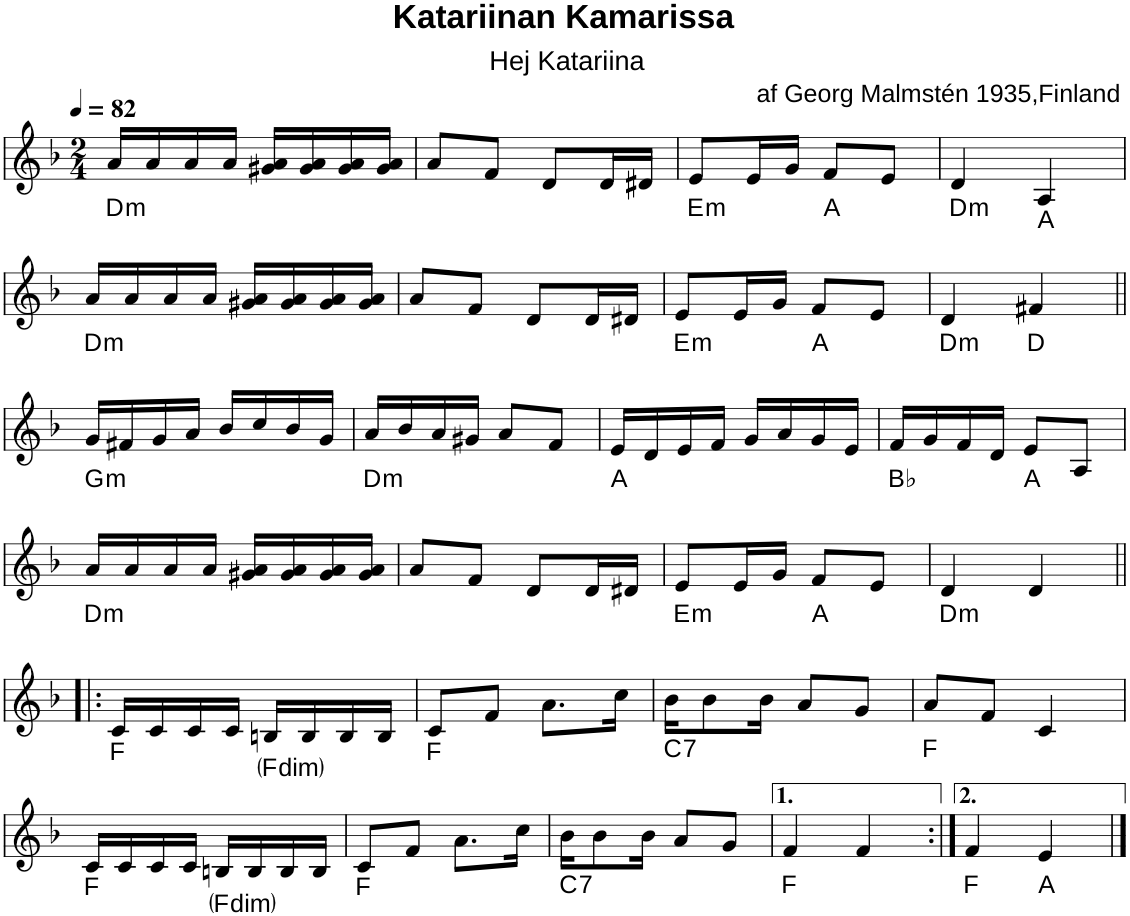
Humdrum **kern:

**kern	**harte
*part1	*part1
*staff1	*
*I"Piano	*
*I'Pno.	*
*clefG2	*
*k[b-]	*
*M2/4	*
*MM82	*
=1	=1
!	!LO:H:kt=m
16a/LL	D:min
16a/	.
16a/	.
16a/JJ	.
16g#X/ 16a/LL	.
16g#/ 16a/	.
16g#/ 16a/	.
16g#/ 16a/JJ	.
=2	=2
8a/L	.
8f/J	.
8d/L	.
16d/L	.
16d#X/JJ	.
=3	=3
!	!LO:H:kt=m
8e/L	E:min
16e/L	.
16g/JJ	.
8f/L	A:maj
8e/J	.
=4	=4
!	!LO:H:kt=m
4d/	D:min
4A/	A:maj
!!LO:LB:g=z
=5	=5
!	!LO:H:kt=m
16a/LL	D:min
16a/	.
16a/	.
16a/JJ	.
16g#X/ 16a/LL	.
16g#/ 16a/	.
16g#/ 16a/	.
16g#/ 16a/JJ	.
=6	=6
8a/L	.
8f/J	.
8d/L	.
16d/L	.
16d#X/JJ	.
=7	=7
!	!LO:H:kt=m
8e/L	E:min
16e/L	.
16g/JJ	.
8f/L	A:maj
8e/J	.
=8	=8
!	!LO:H:kt=m
4d/	D:min
4f#X/	D:maj
!!LO:LB:g=z
=9||	=9||
!	!LO:H:kt=m
16g/LL	G:min
16f#X/	.
16g/	.
16a/JJ	.
16b-/LL	.
16cc/	.
16b-/	.
16g/JJ	.
=10	=10
!	!LO:H:kt=m
16a/LL	D:min
16b-/	.
16a/	.
16g#X/JJ	.
8a/L	.
8f/J	.
=11	=11
16e/LL	A:maj
16d/	.
16e/	.
16f/JJ	.
16g/LL	.
16a/	.
16g/	.
16e/JJ	.
=12	=12
16f/LL	Bb:maj
16g/	.
16f/	.
16d/JJ	.
8e/L	A:maj
8A/J	.
!!LO:LB:g=z
=13	=13
!	!LO:H:kt=m
16a/LL	D:min
16a/	.
16a/	.
16a/JJ	.
16g#X/ 16a/LL	.
16g#/ 16a/	.
16g#/ 16a/	.
16g#/ 16a/JJ	.
=14	=14
8a/L	.
8f/J	.
8d/L	.
16d/L	.
16d#X/JJ	.
=15	=15
!	!LO:H:kt=m
8e/L	E:min
16e/L	.
16g/JJ	.
8f/L	A:maj
8e/J	.
=16	=16
!	!LO:H:kt=m
4d/	D:min
4d/	.
!!LO:LB:g=z
=17!|:	=17!|:
16c/LL	F:maj
16c/	.
16c/	.
16c/JJ	.
!	!LO:H:kt=dim
16Bn/LL	F:dim
16B/	.
16B/	.
16B/JJ	.
=18	=18
8c/L	F:maj
8f/J	.
8.a\L	.
16cc\Jk	.
=19	=19
!	!LO:H:kt=7
16b-\KL	C:7
8b-\	.
16b-\Jk	.
8a/L	.
8g/J	.
=20	=20
8a/L	F:maj
8f/J	.
4c/	.
!!LO:LB:g=z
=21	=21
16c/LL	F:maj
16c/	.
16c/	.
16c/JJ	.
!	!LO:H:kt=dim
16Bn/LL	F:dim
16B/	.
16B/	.
16B/JJ	.
=22	=22
8c/L	F:maj
8f/J	.
8.a\L	.
16cc\Jk	.
=23	=23
!	!LO:H:kt=7
16b-\KL	C:7
8b-\	.
16b-\Jk	.
8a/L	.
8g/J	.
=24	=24
4f/	F:maj
4f/	.
=25:|!	=25:|!
4f/	F:maj
4e/	A:maj
==	==
*-	*-
